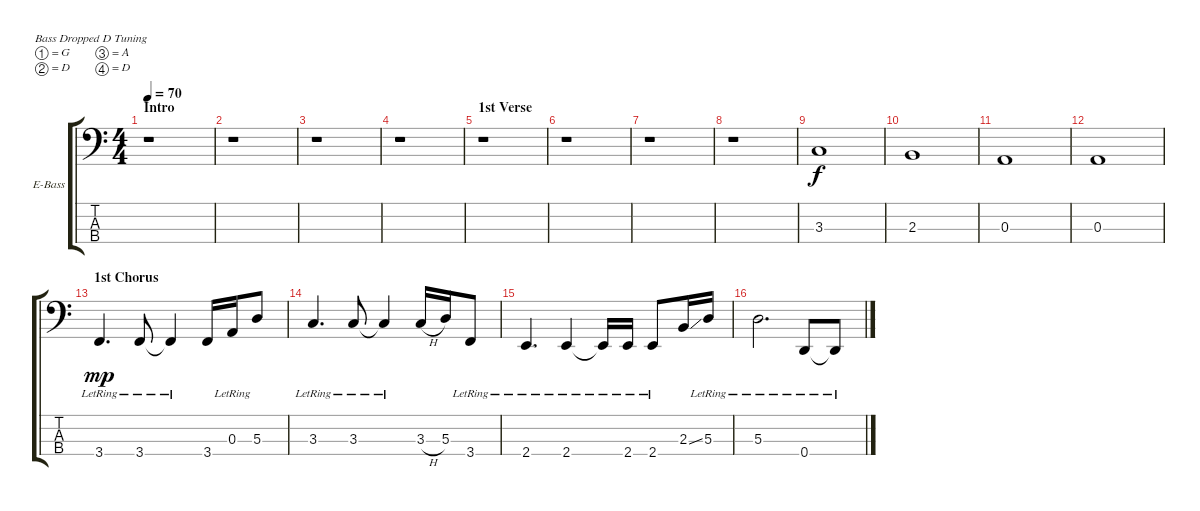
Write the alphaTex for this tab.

\bracketExtendMode groupsimilarinstruments
\firstSystemTrackNameOrientation horizontal
\otherSystemsTrackNameOrientation horizontal
\track ("Bass" "E-Bass") {instrument electricbasspick}
\staff {score tabs}
\tuning (G2 D2 A1 D1)
\ts (4 4)
\section ("" "Intro")
\tempo 70
\clef f4
\ks c
r.1{dy f instrument electricbasspick} |
r.1 |
r.1 |
r.1 |
\section ("" "1st Verse")
r.1 |
r.1 |
r.1 |
r.1 |
3.3.1 |
2.3.1 |
0.3.1 |
0.3.1 |
\section ("" "1st Chorus")
3.4{lr}.4{d dy mp} 3.4{lr}.8 3.4{lr t}.4 3.4.16 0.3{lr}.16 5.3.8 |
3.3{lr}.4{d} 3.3{lr}.8 3.3{lr t}.4 3.3{h}.16 5.3.16 3.4{lr}.8 |
2.4{lr}.4{d} 2.4{lr}.4 2.4{lr t}.16 2.4{lr}.16 2.4{lr}.8 2.3{ss}.16 5.3{lr}.16 |
5.3{lr}.2{d} 0.4{lr}.8 0.4{lr t}.8
